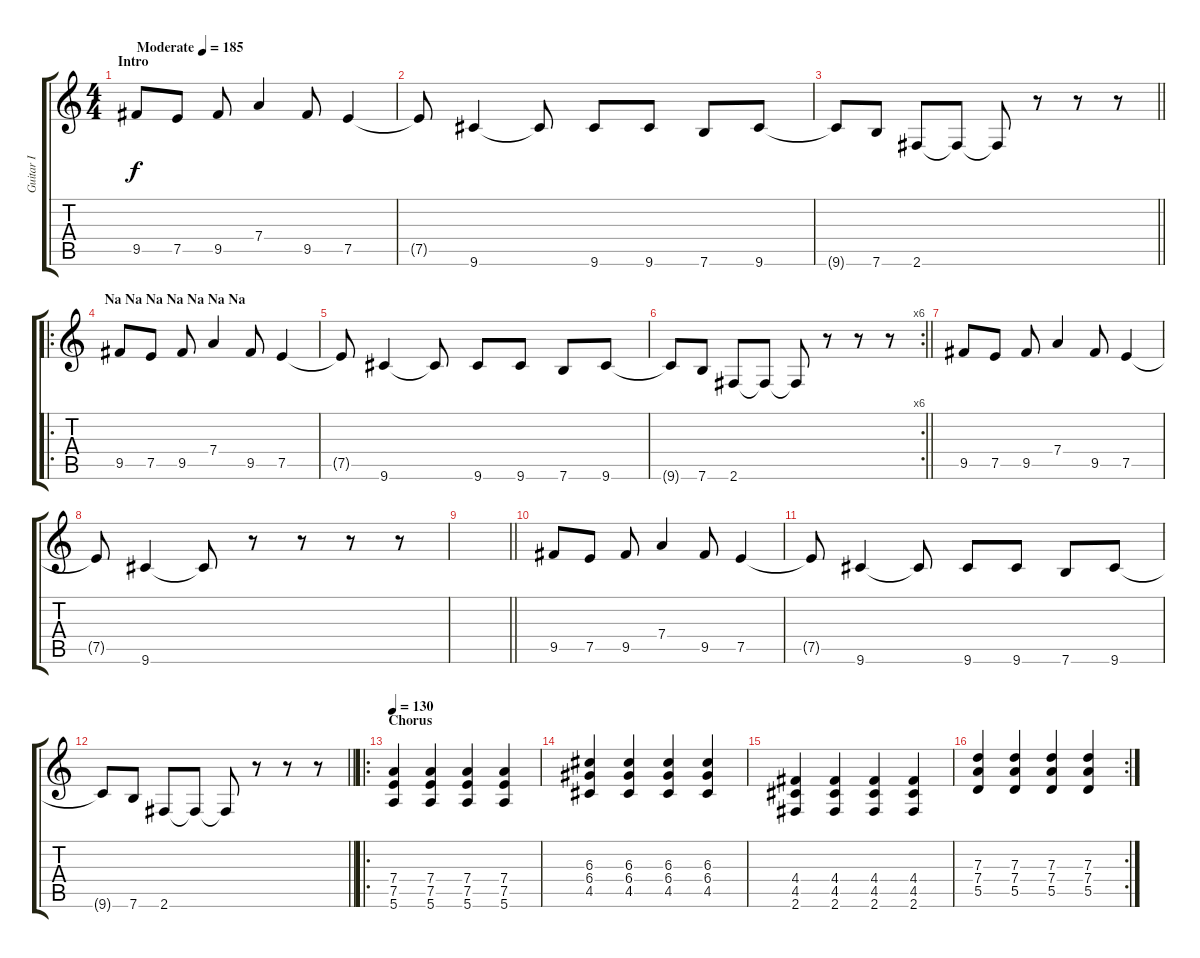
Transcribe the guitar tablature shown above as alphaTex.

\track ("Guitar I" "Guitar I") {instrument distortionguitar}
\staff {score tabs}
\tuning (E4 B3 G3 D3 A2 E2) {hide}
\ts (4 4)
\section ("" "Intro")
\tempo (185 "Moderate")
\clef g2
\ks c
9.5.8{dy f instrument distortionguitar} 7.5.8 9.5.8 7.4.4 9.5.8 7.5.4 |
7.5{t}.8 9.6.4 9.6{t}.8 9.6.8 9.6.8 7.6.8 9.6.8 |
\barLineRight lightlight
9.6{t}.8 7.6.8 2.6.8 2.6{t}.8 2.6{t}.8 r.8 r.8 r.8 |
\ro
\section ("" " Na Na Na Na Na Na Na")
9.5.8 7.5.8 9.5.8 7.4.4 9.5.8 7.5.4 |
7.5{t}.8 9.6.4 9.6{t}.8 9.6.8 9.6.8 7.6.8 9.6.8 |
\rc 6
\barLineRight lightlight
9.6{t}.8 7.6.8 2.6.8 2.6{t}.8 2.6{t}.8 r.8 r.8 r.8 |
9.5.8 7.5.8 9.5.8 7.4.4 9.5.8 7.5.4 |
7.5{t}.8 9.6.4 9.6{t}.8 r.8 r.8 r.8 r.8 |
\barLineRight lightlight
|
9.5.8 7.5.8 9.5.8 7.4.4 9.5.8 7.5.4 |
7.5{t}.8 9.6.4 9.6{t}.8 9.6.8 9.6.8 7.6.8 9.6.8 |
\barLineRight lightlight
9.6{t}.8 7.6.8 2.6.8 2.6{t}.8 2.6{t}.8 r.8 r.8 r.8 |
\ro
\section ("" "Chorus")
\tempo 130
(7.4 7.5 5.6).4 (7.4 7.5 5.6).4 (7.4 7.5 5.6).4 (7.4 7.5 5.6).4 |
(6.3 6.4 4.5).4 (6.3 6.4 4.5).4 (6.3 6.4 4.5).4 (6.3 6.4 4.5).4 |
(4.4 4.5 2.6).4 (4.4 4.5 2.6).4 (4.4 4.5 2.6).4 (4.4 4.5 2.6).4 |
\rc 2
(7.3 7.4 5.5).4 (7.3 7.4 5.5).4 (7.3 7.4 5.5).4 (7.3 7.4 5.5).4
